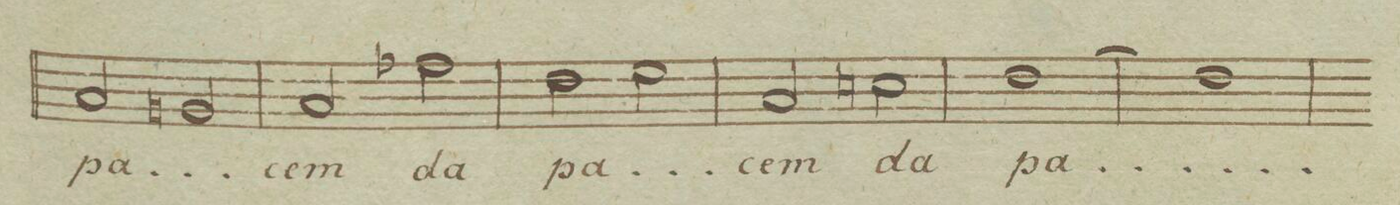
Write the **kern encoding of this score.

**kern	**text	**dynam
*I"Basso	*	*
*clefF4	*	*
*k[b-e-]	*	*
*met(c|)	*	*
*M2/2	*	*
2C/	pa-	.
2BBn/	.	.
=46	=46	=46
2C/	-cem	.
2A-X\	da	.
=47	=47	=47
2F\	pa-	.
2G\	.	.
=48	=48	=48
2C/	-cem	.
2En\	da	.
=49	=49	=49
[1F	pa-	.
=50	=50	=50
1F]	.	.
=51	=51	=51
*-	*-	*-
